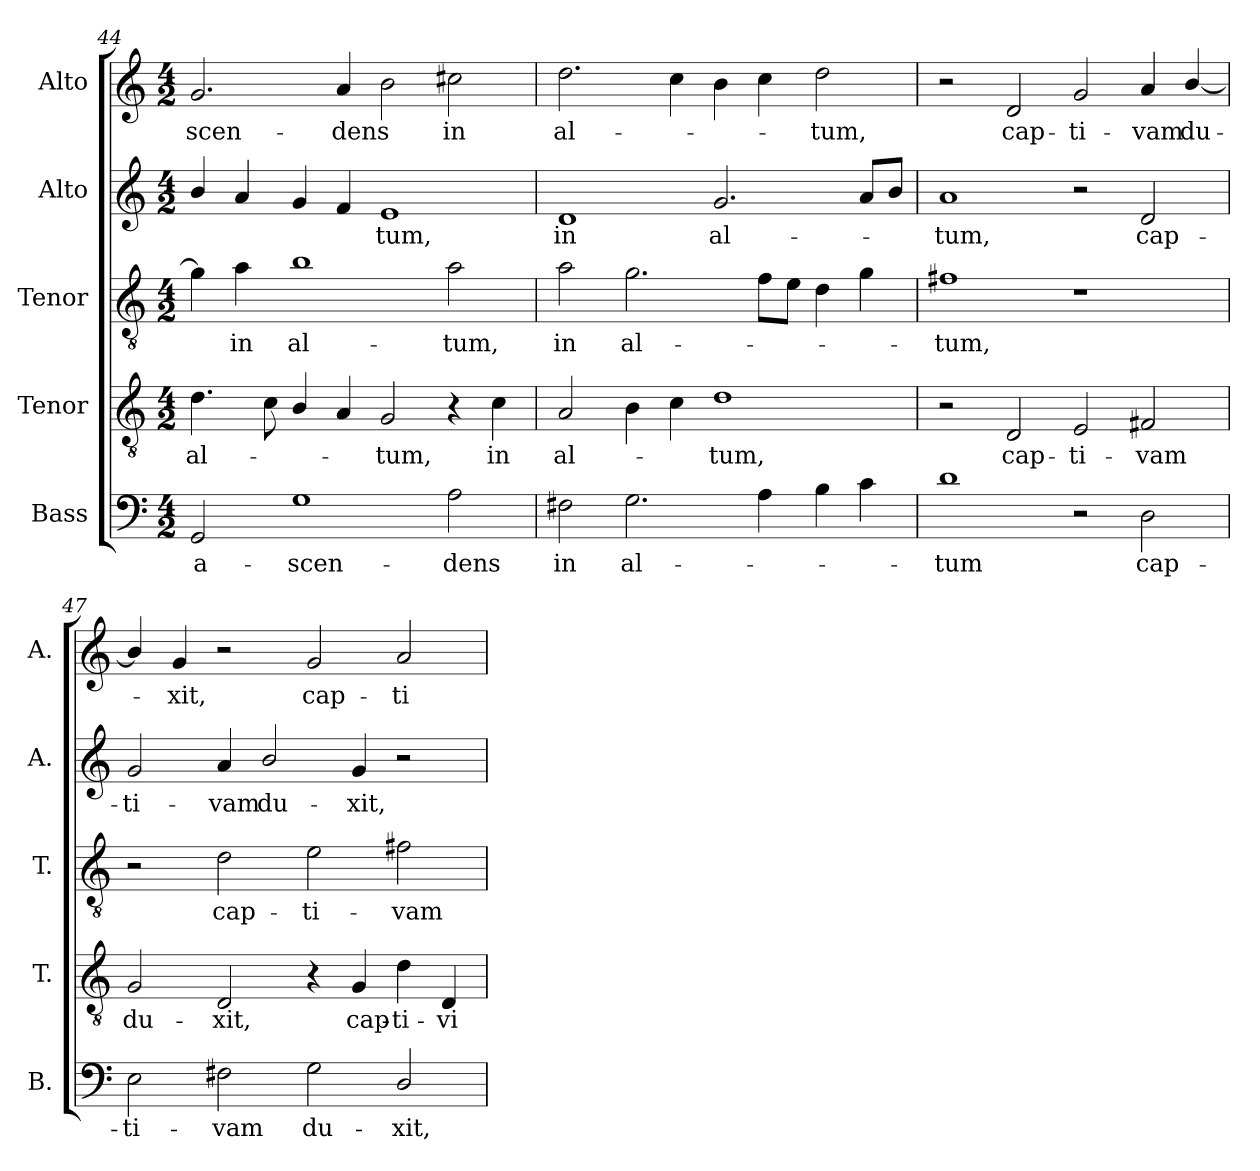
**kern	**text	**kern	**text	**kern	**text	**kern	**text	**kern	**text
*part5	*part5	*part4	*part4	*part3	*part3	*part2	*part2	*part1	*part1
*staff5	*staff5	*staff4	*staff4	*staff3	*staff3	*staff2	*staff2	*staff1	*staff1
*I"Bass	*	*I"Tenor	*	*I"Tenor	*	*I"Alto	*	*I"Alto	*
*I'B.	*	*I'T.	*	*I'T.	*	*I'A.	*	*I'A.	*
*clefF4	*	*clefGv2	*	*clefGv2	*	*clefG2	*	*clefG2	*
*	*	*ITrd7c12	*	*ITrd7c12	*	*	*	*	*
*k[]	*	*k[]	*	*k[]	*	*k[]	*	*k[]	*
*C:	*	*C:	*	*C:	*	*C:	*	*C:	*
*M4/2	*	*M4/2	*	*M4/2	*	*M4/2	*	*M4/2	*
=44	=44	=44	=44	=44	=44	=44	=44	=44	=44
!	!LO:LY:b:color=#000000	!	!	!	!	!	!	!	!
!	!	!	!LO:LY:b:color=#000000	!	!	!	!	!	!
!	!	!	!	!	!	!	!	!	!LO:LY:b:color=#000000
2GGi/	a-	4.Di\	al-	4Gi\]	.	4bi/	.	2.gi/	-scen-
!	!	!	!	!	!LO:LY:b:color=#000000	!	!	!	!
.	.	.	.	4Ai\	in	4ai/	.	.	.
.	.	8Ci\	.	.	.	.	.	.	.
!	!LO:LY:b:color=#000000	!	!	!	!	!	!	!	!
!	!	!	!	!	!LO:LY:b:color=#000000	!	!	!	!
1Gi	-scen-	4BBi/	.	1Bi	al-	4gi/	.	.	.
!	!	!	!	!	!	!	!	!	!LO:LY:b:color=#000000
.	.	4AAi/	.	.	.	4fi/	.	4ai/	-dens
!	!	!	!LO:LY:b:color=#000000	!	!	!	!	!	!
!	!	!	!	!	!	!	!LO:LY:b:color=#000000	!	!
.	.	2GGi/	-tum,	.	.	1ei	-tum,	2bi\	.
!	!LO:LY:b:color=#000000	!	!	!	!	!	!	!	!
!	!	!	!	!	!LO:LY:b:color=#000000	!	!	!	!
!	!	!	!	!	!	!	!	!	!LO:LY:b:color=#000000
2Ai\	-dens	4r	.	2Ai\	-tum,	.	.	2cc#Xi\	in
!	!	!	!LO:LY:b:color=#000000	!	!	!	!	!	!
.	.	4Ci\	in	.	.	.	.	.	.
=45	=45	=45	=45	=45	=45	=45	=45	=45	=45
!	!LO:LY:b:color=#000000	!	!	!	!	!	!	!	!
!	!	!	!LO:LY:b:color=#000000	!	!	!	!	!	!
!	!	!	!	!	!LO:LY:b:color=#000000	!	!	!	!
!	!	!	!	!	!	!	!LO:LY:b:color=#000000	!	!
!	!	!	!	!	!	!	!	!	!LO:LY:b:color=#000000
2F#Xi\	in	2AAi/	al-	2Ai\	in	1di	in	2.ddi\	al-
!	!LO:LY:b:color=#000000	!	!	!	!	!	!	!	!
!	!	!	!	!	!LO:LY:b:color=#000000	!	!	!	!
2.Gi\	al-	4BBi\	.	2.Gi\	al-	.	.	.	.
.	.	4Ci\	.	.	.	.	.	4cci\	.
!	!	!	!LO:LY:b:color=#000000	!	!	!	!	!	!
!	!	!	!	!	!	!	!LO:LY:b:color=#000000	!	!
.	.	1Di	-tum,	.	.	2.gi/	al-	4bi\	.
4Ai\	.	.	.	8Fi\L	.	.	.	4cci\	.
.	.	.	.	8Ei\J	.	.	.	.	.
!	!	!	!	!	!	!	!	!	!LO:LY:b:color=#000000
4Bi\	.	.	.	4Di\	.	.	.	2ddi\	-tum,
4ci\	.	.	.	4Gi\	.	8ai/L	.	.	.
.	.	.	.	.	.	8bi/J	.	.	.
!!LO:LB:g=z
=46	=46	=46	=46	=46	=46	=46	=46	=46	=46
!	!LO:LY:b:color=#000000	!	!	!	!	!	!	!	!
!	!	!	!	!	!LO:LY:b:color=#000000	!	!	!	!
!	!	!	!	!	!	!	!LO:LY:b:color=#000000	!	!
1di	-tum	2r	.	1F#Xi	-tum,	1ai	-tum,	2r	.
!	!	!	!LO:LY:b:color=#000000	!	!	!	!	!	!
!	!	!	!	!	!	!	!	!	!LO:LY:b:color=#000000
.	.	2DDi/	cap-	.	.	.	.	2di/	cap-
!	!	!	!LO:LY:b:color=#000000	!	!	!	!	!	!
!	!	!	!	!	!	!	!	!	!LO:LY:b:color=#000000
2r	.	2EEi/	-ti-	1r	.	2r	.	2gi/	-ti-
!	!LO:LY:b:color=#000000	!	!	!	!	!	!	!	!
!	!	!	!LO:LY:b:color=#000000	!	!	!	!	!	!
!	!	!	!	!	!	!	!LO:LY:b:color=#000000	!	!
!	!	!	!	!	!	!	!	!	!LO:LY:b:color=#000000
2Di\	cap-	2FF#Xi/	-vam	.	.	2di/	cap-	4ai/	-vam
!	!	!	!	!	!	!	!	!	!LO:LY:b:color=#000000
.	.	.	.	.	.	.	.	[4bi/	du-
=47	=47	=47	=47	=47	=47	=47	=47	=47	=47
!	!LO:LY:b:color=#000000	!	!	!	!	!	!	!	!
!	!	!	!LO:LY:b:color=#000000	!	!	!	!	!	!
!	!	!	!	!	!	!	!LO:LY:b:color=#000000	!	!
2Ei\	-ti-	2GGi/	du-	2r	.	2gi/	-ti-	4bi/]	.
!	!	!	!	!	!	!	!	!	!LO:LY:b:color=#000000
.	.	.	.	.	.	.	.	4gi/	-xit,
!	!LO:LY:b:color=#000000	!	!	!	!	!	!	!	!
!	!	!	!LO:LY:b:color=#000000	!	!	!	!	!	!
!	!	!	!	!	!LO:LY:b:color=#000000	!	!	!	!
!	!	!	!	!	!	!	!LO:LY:b:color=#000000	!	!
2F#Xi\	-vam	2DDi/	-xit,	2Di\	cap-	4ai/	-vam	2r	.
!	!	!	!	!	!	!	!LO:LY:b:color=#000000	!	!
.	.	.	.	.	.	2bi/	du-	.	.
!	!LO:LY:b:color=#000000	!	!	!	!	!	!	!	!
!	!	!	!	!	!LO:LY:b:color=#000000	!	!	!	!
!	!	!	!	!	!	!	!	!	!LO:LY:b:color=#000000
2Gi\	du-	4r	.	2Ei\	-ti-	.	.	2gi/	cap-
!	!	!	!LO:LY:b:color=#000000	!	!	!	!	!	!
!	!	!	!	!	!	!	!LO:LY:b:color=#000000	!	!
.	.	4GGi/	cap-	.	.	4gi/	-xit,	.	.
!	!LO:LY:b:color=#000000	!	!	!	!	!	!	!	!
!	!	!	!LO:LY:b:color=#000000	!	!	!	!	!	!
!	!	!	!	!	!LO:LY:b:color=#000000	!	!	!	!
!	!	!	!	!	!	!	!	!	!LO:LY:b:color=#000000
2Di/	-xit,	4Di\	-ti-	2F#Xi\	-vam	2r	.	2ai/	-ti-
!	!	!	!LO:LY:b:color=#000000	!	!	!	!	!	!
.	.	4DDi/	-vi-	.	.	.	.	.	.
=	=	=	=	=	=	=	=	=	=
*-	*-	*-	*-	*-	*-	*-	*-	*-	*-
